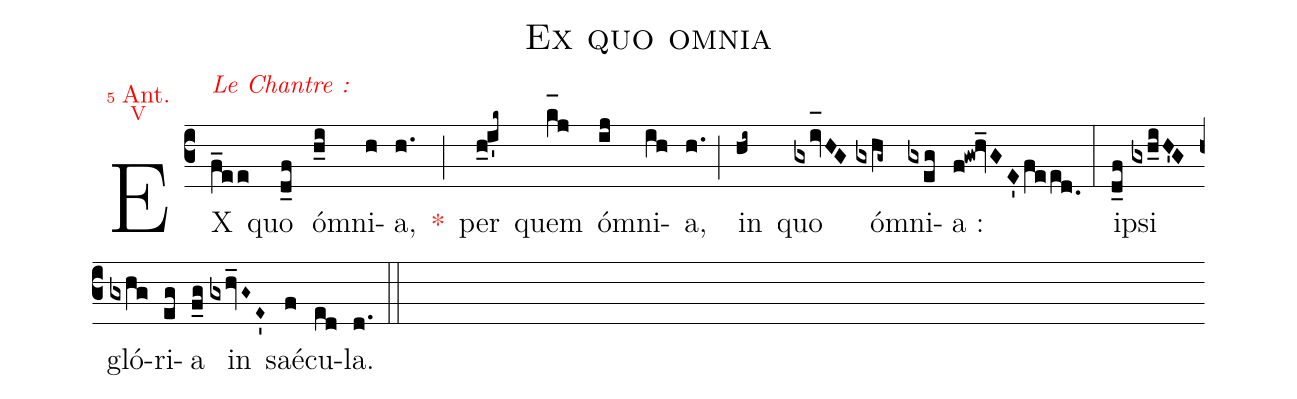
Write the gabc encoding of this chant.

name:Ex quo omnia;
office-part:Antiphona;
annotation: {\color{red}\tiny 5 \footnotesize Ant.};
annotation: {\color{red}\scriptsize V};
%%
(c3) EX<alt>{\footnotesize\textcolor{red}{Le Chantre :}}</alt>(f_ee) quo(d_f) ó(h_i)mni(h)a,(h.) <c>*</c>(;) per(h_0i'k~) quem(k_[oh:h+1mm]j) ó(ij)mni(ih)a,(h.) (;) in(hi~) quo(gxiv_[oh:h]HG) ó(gxhg~)mni(gxeg)a :(f!gw!hv_GE'feed.0) (:) i(d_f)psi(gxh_iH'G) gló(gxhg)ri(eg)a(f_g) in(gxhv_G~E~') saé(f)cu(ed)la.(d.) (::)
